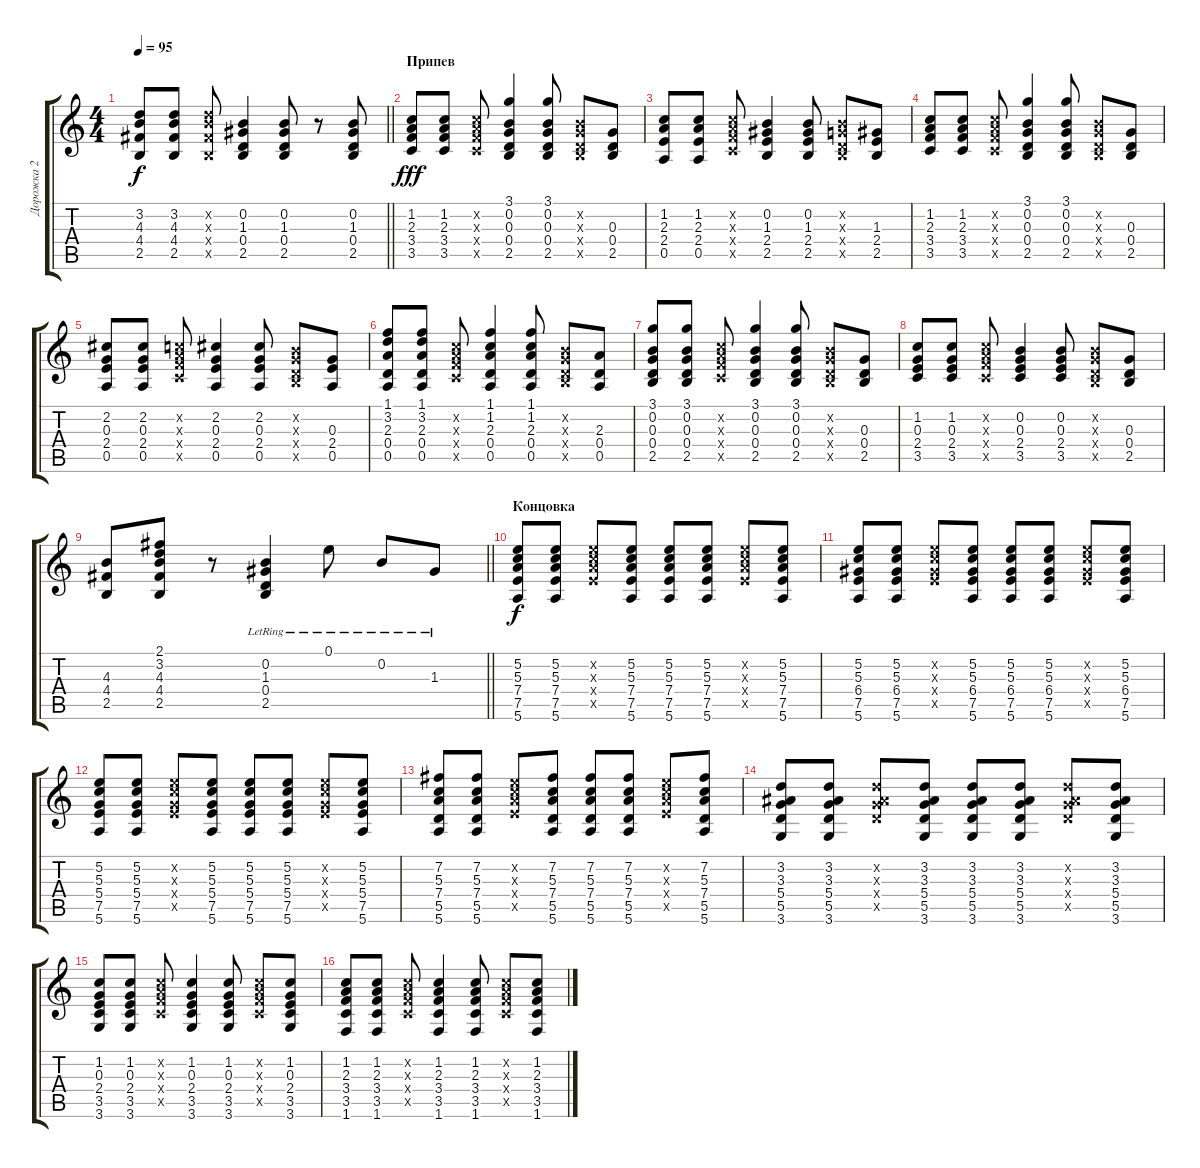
\track ("Дорожка 2" "Дорожка 2") {instrument acousticguitarsteel}
\staff {score tabs}
\tuning (E4 B3 G3 D3 A2 E2) {hide}
\ts (4 4)
\tempo 95
\clef g2
\barLineRight lightlight
\ks c
(3.2 4.3 4.4 2.5).8{dy f} (3.2 4.3 4.4 2.5).8 (3.2{x} 4.3{x} 4.4{x} 2.5{x}).8 (0.2 1.3 0.4 2.5).4 (0.2 1.3 0.4 2.5).8 r.8 (0.2 1.3 0.4 2.5).8 |
\section ("" "Припев")
(1.2 2.3 3.4 3.5).8{dy fff} (1.2 2.3 3.4 3.5).8 (1.2{x} 2.3{x} 3.4{x} 3.5{x}).8 (3.1 0.2 0.3 0.4 2.5).4 (3.1 0.2 0.3 0.4 2.5).8 (0.2{x} 0.3{x} 0.4{x} 2.5{x}).8 (0.3 0.4 2.5).8 |
(1.2 2.3 2.4 0.5).8 (1.2 2.3 2.4 0.5).8 (1.2{x} 2.3{x} 3.4{x} 3.5{x}).8 (0.2 1.3 2.4 2.5).4 (0.2 1.3 2.4 2.5).8 (0.2{x} 0.3{x} 0.4{x} 2.5{x}).8 (1.3 2.4 2.5).8 |
(1.2 2.3 3.4 3.5).8 (1.2 2.3 3.4 3.5).8 (1.2{x} 2.3{x} 3.4{x} 3.5{x}).8 (3.1 0.2 0.3 0.4 2.5).4 (3.1 0.2 0.3 0.4 2.5).8 (0.2{x} 0.3{x} 0.4{x} 2.5{x}).8 (0.3 0.4 2.5).8 |
(2.2 0.3 2.4 0.5).8 (2.2 0.3 2.4 0.5).8 (1.2{x} 2.3{x} 3.4{x} 3.5{x}).8 (2.2 0.3 2.4 0.5).4 (2.2 0.3 2.4 0.5).8 (0.2{x} 0.3{x} 0.4{x} 2.5{x}).8 (0.3 2.4 0.5).8 |
(1.1 3.2 2.3 0.4 0.5).8 (1.1 3.2 2.3 0.4 0.5).8 (1.2{x} 2.3{x} 3.4{x} 3.5{x}).8 (1.1 1.2 2.3 0.4 0.5).4 (1.1 1.2 2.3 0.4 0.5).8 (0.2{x} 0.3{x} 0.4{x} 2.5{x}).8 (2.3 0.4 0.5).8 |
(3.1 0.2 0.3 0.4 2.5).8 (3.1 0.2 0.3 0.4 2.5).8 (1.2{x} 2.3{x} 3.4{x} 3.5{x}).8 (3.1 0.2 0.3 0.4 2.5).4 (3.1 0.2 0.3 0.4 2.5).8 (0.2{x} 0.3{x} 0.4{x} 2.5{x}).8 (0.3 0.4 2.5).8 |
(1.2 0.3 2.4 3.5).8 (1.2 0.3 2.4 3.5).8 (1.2{x} 2.3{x} 3.4{x} 3.5{x}).8 (0.2 0.3 2.4 3.5).4 (0.2 0.3 2.4 3.5).8 (0.2{x} 0.3{x} 0.4{x} 2.5{x}).8 (0.3 0.4 2.5).8 |
\barLineRight lightlight
(4.3 4.4 2.5).8 (2.1 3.2 4.3 4.4 2.5).8 r.8 (0.2 1.3{lr} 0.4 2.5).4 0.1{lr}.8 0.2{lr}.8 1.3{lr}.8 |
\section ("" "Концовка")
(5.2 5.3 7.4 7.5 5.6).8{dy f} (5.2 5.3 7.4 7.5 5.6).8 (5.2{x} 5.3{x} 7.4{x} 7.5{x}).8 (5.2 5.3 7.4 7.5 5.6).8 (5.2 5.3 7.4 7.5 5.6).8 (5.2 5.3 7.4 7.5 5.6).8 (5.2{x} 5.3{x} 7.4{x} 7.5{x}).8 (5.2 5.3 7.4 7.5 5.6).8 |
(5.2 5.3 6.4 7.5 5.6).8 (5.2 5.3 6.4 7.5 5.6).8 (5.2{x} 5.3{x} 6.4{x} 7.5{x}).8 (5.2 5.3 6.4 7.5 5.6).8 (5.2 5.3 6.4 7.5 5.6).8 (5.2 5.3 6.4 7.5 5.6).8 (5.2{x} 5.3{x} 6.4{x} 7.5{x}).8 (5.2 5.3 6.4 7.5 5.6).8 |
(5.2 5.3 5.4 7.5 5.6).8 (5.2 5.3 5.4 7.5 5.6).8 (5.2{x} 5.3{x} 5.4{x} 7.5{x}).8 (5.2 5.3 5.4 7.5 5.6).8 (5.2 5.3 5.4 7.5 5.6).8 (5.2 5.3 5.4 7.5 5.6).8 (5.2{x} 5.3{x} 5.4{x} 7.5{x}).8 (5.2 5.3 5.4 7.5 5.6).8 |
(7.2 5.3 7.4 5.5 5.6).8 (7.2 5.3 7.4 5.5 5.6).8 (5.2{x} 5.3{x} 7.4{x} 7.5{x}).8 (7.2 5.3 7.4 5.5 5.6).8 (7.2 5.3 7.4 5.5 5.6).8 (7.2 5.3 7.4 5.5 5.6).8 (5.2{x} 5.3{x} 7.4{x} 7.5{x}).8 (7.2 5.3 7.4 5.5 5.6).8 |
(3.2 3.3 5.4 5.5 3.6).8 (3.2 3.3 5.4 5.5 3.6).8 (3.2{x} 3.3{x} 5.4{x} 5.5{x}).8 (3.2 3.3 5.4 5.5 3.6).8 (3.2 3.3 5.4 5.5 3.6).8 (3.2 3.3 5.4 5.5 3.6).8 (3.2{x} 3.3{x} 5.4{x} 5.5{x}).8 (3.2 3.3 5.4 5.5 3.6).8 |
(1.2 0.3 2.4 3.5 3.6).8 (1.2 0.3 2.4 3.5 3.6).8 (1.2{x} 2.3{x} 3.4{x} 3.5{x}).8 (1.2 0.3 2.4 3.5 3.6).4 (1.2 0.3 2.4 3.5 3.6).8 (1.2{x} 2.3{x} 3.4{x} 3.5{x}).8 (1.2 0.3 2.4 3.5 3.6).8 |
(1.2 2.3 3.4 3.5 1.6).8 (1.2 2.3 3.4 3.5 1.6).8 (1.2{x} 2.3{x} 3.4{x} 3.5{x}).8 (1.2 2.3 3.4 3.5 1.6).4 (1.2 2.3 3.4 3.5 1.6).8 (1.2{x} 2.3{x} 3.4{x} 3.5{x}).8 (1.2 2.3 3.4 3.5 1.6).8
